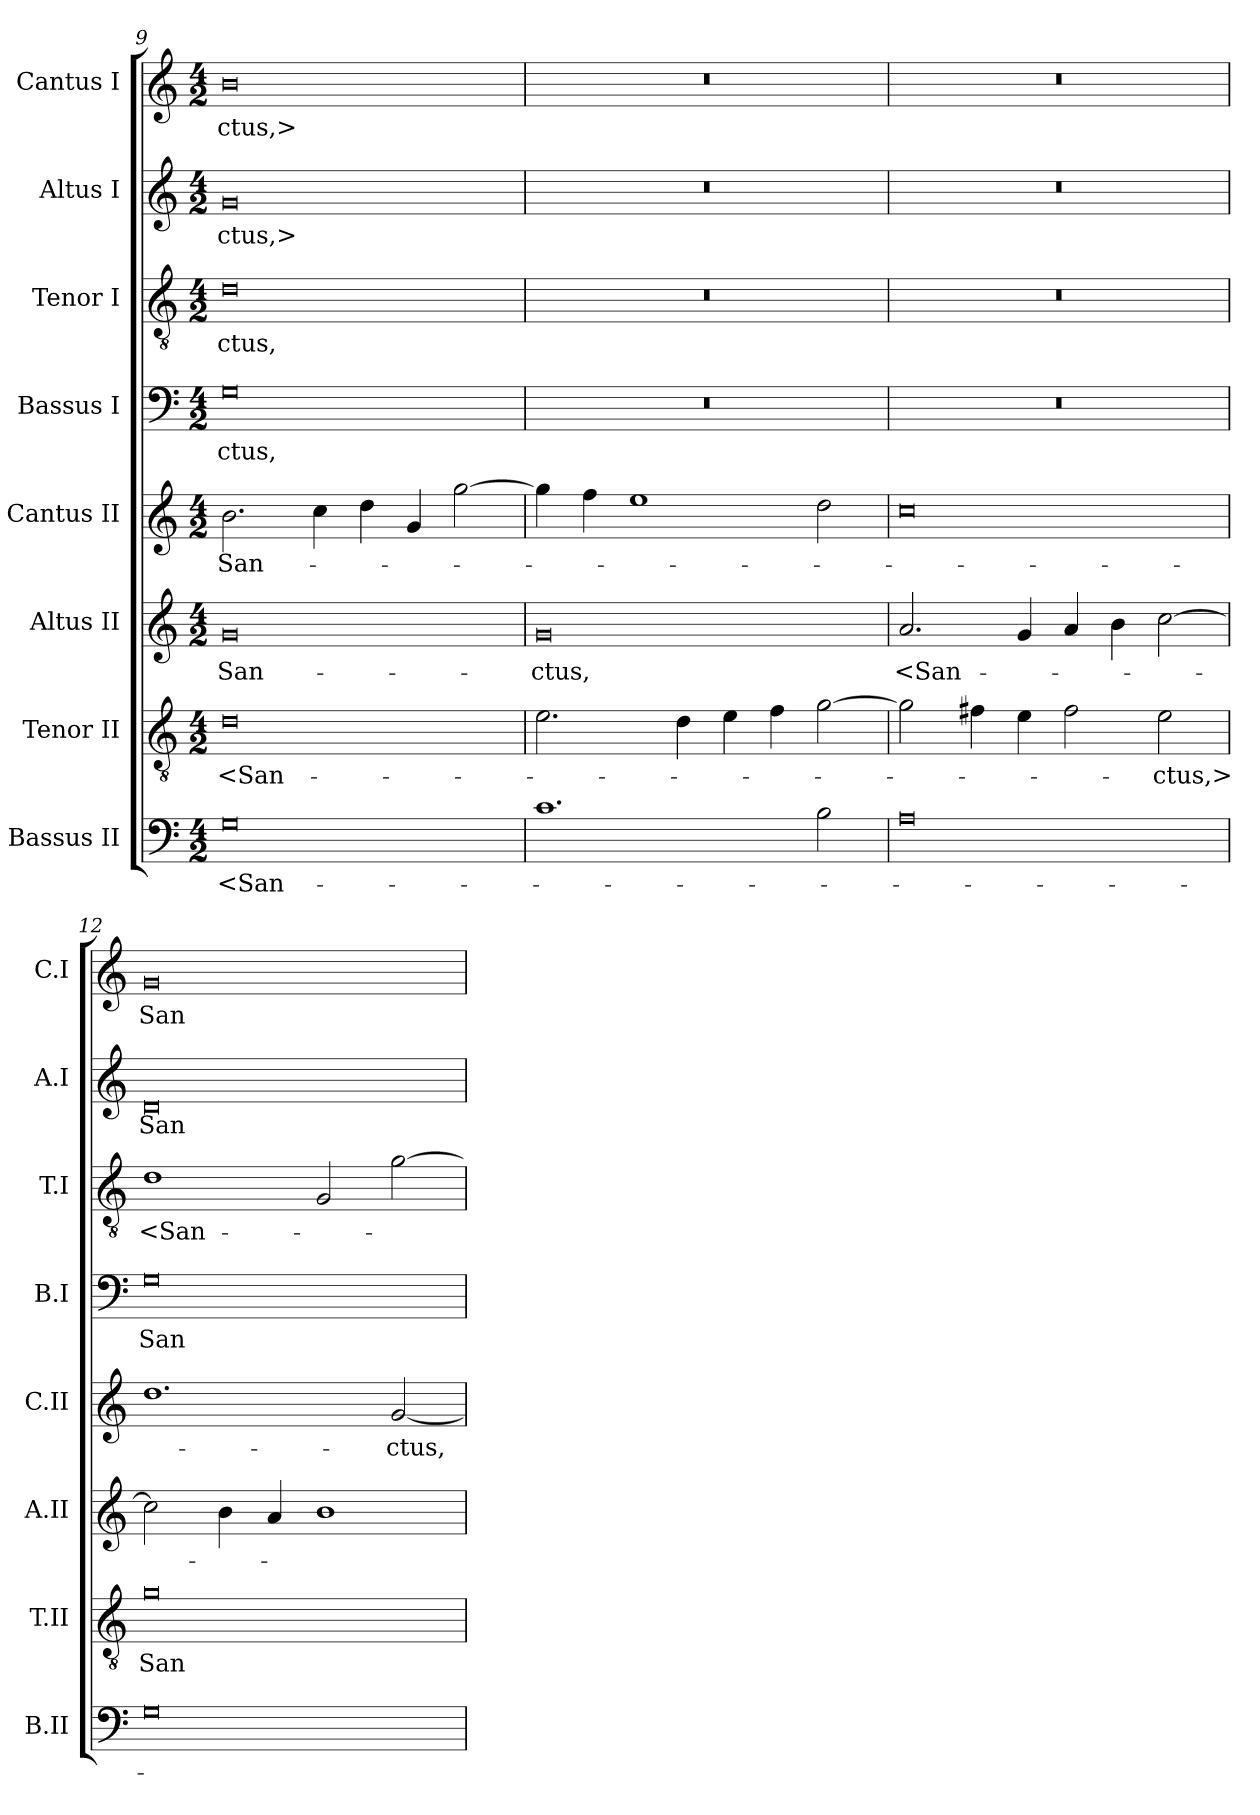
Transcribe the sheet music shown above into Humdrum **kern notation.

**kern	**text	**kern	**text	**kern	**text	**kern	**text	**kern	**text	**kern	**text	**kern	**text	**kern	**text
*part8	*part8	*part7	*part7	*part6	*part6	*part5	*part5	*part4	*part4	*part3	*part3	*part2	*part2	*part1	*part1
*staff8	*staff8	*staff7	*staff7	*staff6	*staff6	*staff5	*staff5	*staff4	*staff4	*staff3	*staff3	*staff2	*staff2	*staff1	*staff1
*I"Bassus II	*	*I"Tenor II	*	*I"Altus II	*	*I"Cantus II	*	*I"Bassus I	*	*I"Tenor I	*	*I"Altus I	*	*I"Cantus I	*
*I'B.II	*	*I'T.II	*	*I'A.II	*	*I'C.II	*	*I'B.I	*	*I'T.I	*	*I'A.I	*	*I'C.I	*
*clefF4	*	*clefGv2	*	*clefG2	*	*clefG2	*	*clefF4	*	*clefGv2	*	*clefG2	*	*clefG2	*
*	*	*ITrd7c12	*	*	*	*	*	*	*	*ITrd7c12	*	*	*	*	*
*k[]	*	*k[]	*	*k[]	*	*k[]	*	*k[]	*	*k[]	*	*k[]	*	*k[]	*
*C:	*	*C:	*	*C:	*	*C:	*	*C:	*	*C:	*	*C:	*	*C:	*
*M4/2	*	*M4/2	*	*M4/2	*	*M4/2	*	*M4/2	*	*M4/2	*	*M4/2	*	*M4/2	*
=9	=9	=9	=9	=9	=9	=9	=9	=9	=9	=9	=9	=9	=9	=9	=9
0G\	<San-	0D\	<San-	0g/	San-	2.b\	San-	0G\	-ctus,	0D\	-ctus,	0g/	-ctus,>	0b\	-ctus,>
.	.	.	.	.	.	4cc\	.	.	.	.	.	.	.	.	.
.	.	.	.	.	.	4dd\	.	.	.	.	.	.	.	.	.
.	.	.	.	.	.	4g/	.	.	.	.	.	.	.	.	.
.	.	.	.	.	.	[2gg\	.	.	.	.	.	.	.	.	.
=10	=10	=10	=10	=10	=10	=10	=10	=10	=10	=10	=10	=10	=10	=10	=10
1.c\	.	2.E\	.	0g/	-ctus,	4gg\]	.	0r	.	0r	.	0r	.	0r	.
.	.	.	.	.	.	4ff\	.	.	.	.	.	.	.	.	.
.	.	.	.	.	.	1ee\	.	.	.	.	.	.	.	.	.
.	.	4D\	.	.	.	.	.	.	.	.	.	.	.	.	.
.	.	4E\	.	.	.	.	.	.	.	.	.	.	.	.	.
.	.	4F\	.	.	.	.	.	.	.	.	.	.	.	.	.
2B\	.	[2G\	.	.	.	2dd\	.	.	.	.	.	.	.	.	.
=11	=11	=11	=11	=11	=11	=11	=11	=11	=11	=11	=11	=11	=11	=11	=11
0A\	.	2G\]	.	2.a/	<San-	0cc\	.	0r	.	0r	.	0r	.	0r	.
.	.	4F#\	.	.	.	.	.	.	.	.	.	.	.	.	.
.	.	4E\	.	4g/	.	.	.	.	.	.	.	.	.	.	.
.	.	2F#\	.	4a/	.	.	.	.	.	.	.	.	.	.	.
.	.	.	.	4b\	.	.	.	.	.	.	.	.	.	.	.
.	.	2E\	-ctus,>	[2cc\	.	.	.	.	.	.	.	.	.	.	.
=12	=12	=12	=12	=12	=12	=12	=12	=12	=12	=12	=12	=12	=12	=12	=12
0G\	.	0G\	San-	2cc\]	.	1.dd\	.	0G\	San-	1D\	<San-	0d/	San-	0g/	San-
.	.	.	.	4b\	.	.	.	.	.	.	.	.	.	.	.
.	.	.	.	4a/	.	.	.	.	.	.	.	.	.	.	.
.	.	.	.	1b\	.	.	.	.	.	2GG/	.	.	.	.	.
.	.	.	.	.	.	[2g/	-ctus,	.	.	[2G\	.	.	.	.	.
=	=	=	=	=	=	=	=	=	=	=	=	=	=	=	=
*-	*-	*-	*-	*-	*-	*-	*-	*-	*-	*-	*-	*-	*-	*-	*-
